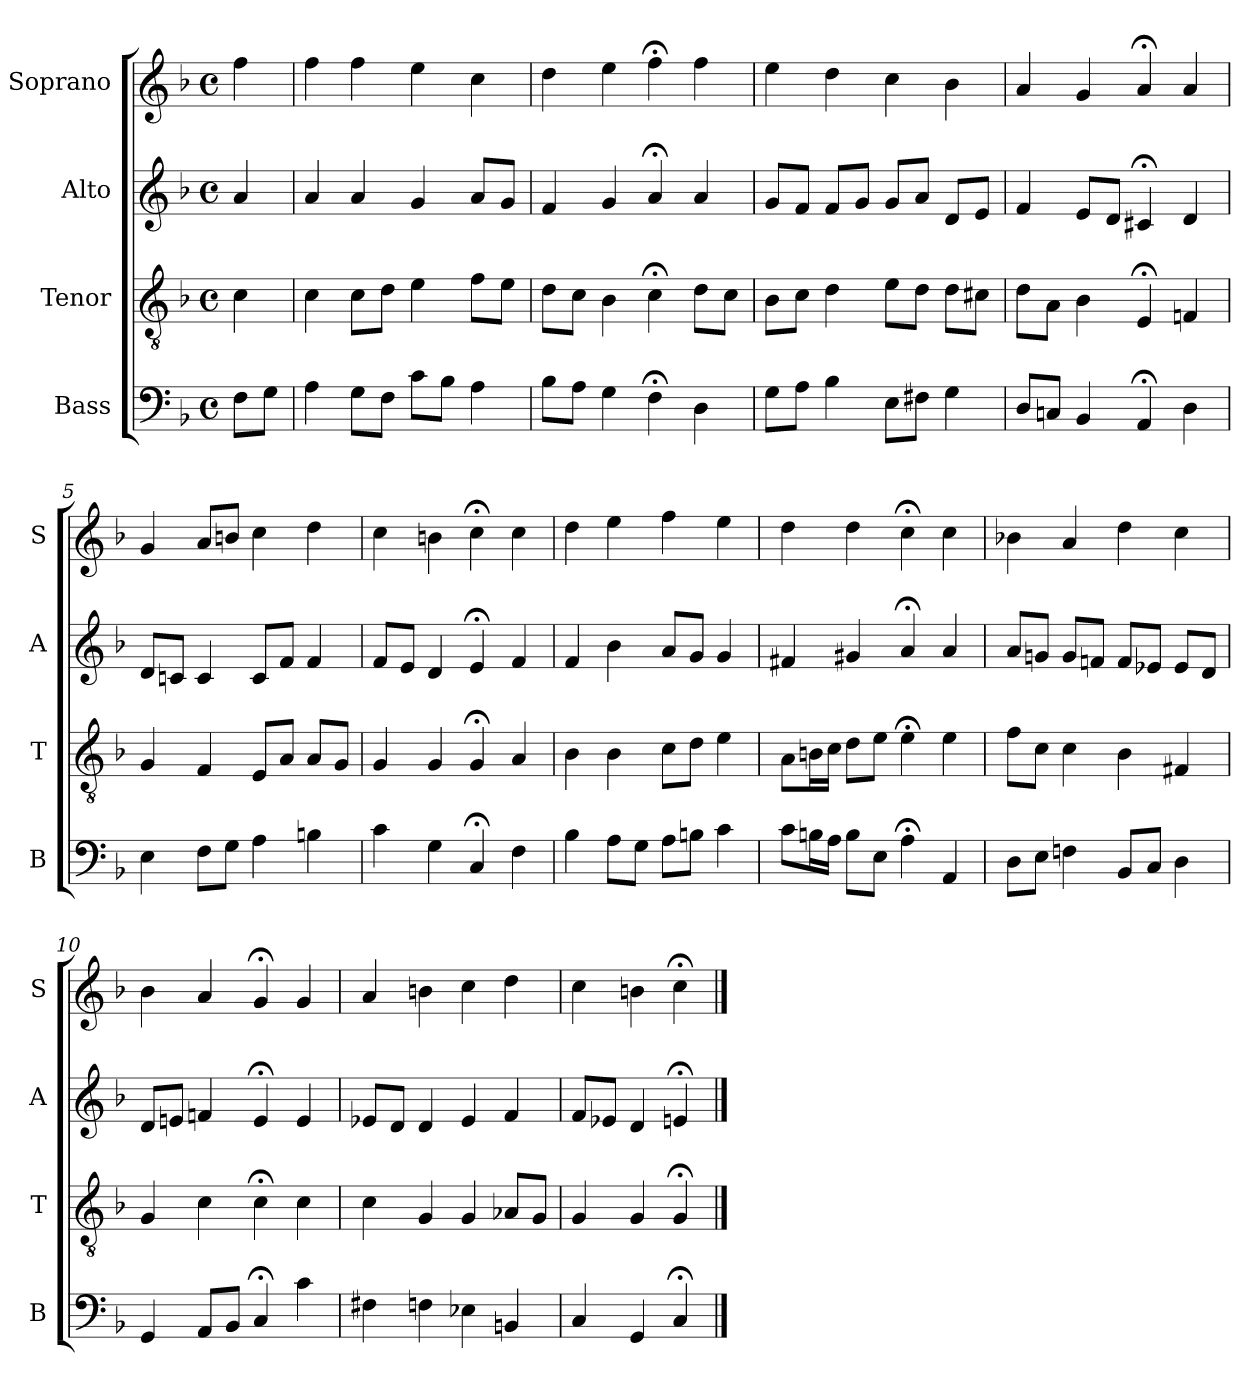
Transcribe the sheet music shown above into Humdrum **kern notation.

**kern	**kern	**kern	**kern
*part4	*part3	*part2	*part1
*staff4	*staff3	*staff2	*staff1
*I"Bass	*I"Tenor	*I"Alto	*I"Soprano
*I'B	*I'T	*I'A	*I'S
*clefF4	*clefGv2	*clefG2	*clefG2
*k[b-]	*k[b-]	*k[b-]	*k[b-]
*C:mix	*C:mix	*C:mix	*C:mix
*M4/4	*M4/4	*M4/4	*M4/4
*met(c)	*met(c)	*met(c)	*met(c)
*MM100	*MM100	*MM100	*MM100
=	=	=	=
8FL	4c	4a	4ff
8GJ	.	.	.
=1	=1	=1	=1
4A	4c	4a	4ff
8GL	8cL	4a	4ff
8FJ	8dJ	.	.
8cL	4e	4g	4ee
8B-J	.	.	.
4A	8fL	8aL	4cc
.	8eJ	8gJ	.
=2	=2	=2	=2
8B-L	8dL	4f	4dd
8AJ	8cJ	.	.
4G	4B-	4g	4ee
4F;<	4c;<	4a;<	4ff;<
4D	8dL	4a	4ff
.	8cJ	.	.
=3	=3	=3	=3
8GL	8B-L	8gL	4ee
8AJ	8cJ	8fJ	.
4B-	4d	8fL	4dd
.	.	8gJ	.
8EL	8eL	8gL	4cc
8F#XJ	8dJ	8aJ	.
4G	8dL	8dL	4b-
.	8c#XJ	8eJ	.
=4	=4	=4	=4
8DL	8dL	4f	4a
8CnJ	8AJ	.	.
4BB-	4B-	8eL	4g
.	.	8dJ	.
4AA;<	4E;<	4c#X;<	4a;<
4D	4Fn	4d	4a
=5	=5	=5	=5
4E	4G	8dL	4g
.	.	8cnJ	.
8FL	4F	4c	8aL
8GJ	.	.	8bnJ
4A	8EL	8cL	4cc
.	8AJ	8fJ	.
4Bn	8AL	4f	4dd
.	8GJ	.	.
=6	=6	=6	=6
4c	4G	8fL	4cc
.	.	8eJ	.
4G	4G	4d	4bn
4C;<	4G;<	4e;<	4cc;<
4Fi	4Ai	4f	4cc
=7	=7	=7	=7
4B-i	4B-i	4f	4dd
8AL	4B-	4b-	4ee
8GJ	.	.	.
8AL	8cL	8aL	4ff
8BnJ	8dJ	8gJ	.
4c	4e	4g	4ee
=8	=8	=8	=8
8cL	8AL	4f#X	4dd
16BnL	16BnL	.	.
16AJJ	16cJJ	.	.
8BL	8dL	4g#X	4dd
8EJ	8eJ	.	.
4A;<	4e;<	4a;<	4cc;<
4AA	4e	4a	4cc
=9	=9	=9	=9
8DL	8fL	8aL	4b-X
8EJ	8cJ	8gnJ	.
4Fn	4c	8gL	4a
.	.	8fnJ	.
8BB-L	4B-	8fL	4dd
8CJ	.	8e-XJ	.
4D	4F#X	8e-L	4cc
.	.	8dJ	.
=10	=10	=10	=10
4GG	4G	8dL	4b-
.	.	8enJ	.
8AAL	4c	4fn	4a
8BB-J	.	.	.
4C;<	4c;<	4e;<	4g;<
4c	4c	4e	4g
=11	=11	=11	=11
4F#X	4c	8e-XL	4a
.	.	8dJ	.
4Fn	4G	4d	4bn
4E-X	4G	4e-	4cc
4BBn	8A-XL	4f	4dd
.	8GJ	.	.
=12	=12	=12	=12
4C	4G	8fL	4cc
.	.	8e-XJ	.
4GG	4G	4d	4bn
4C;<	4G;<	4en;<	4cc;<
==	==	==	==
*-	*-	*-	*-
